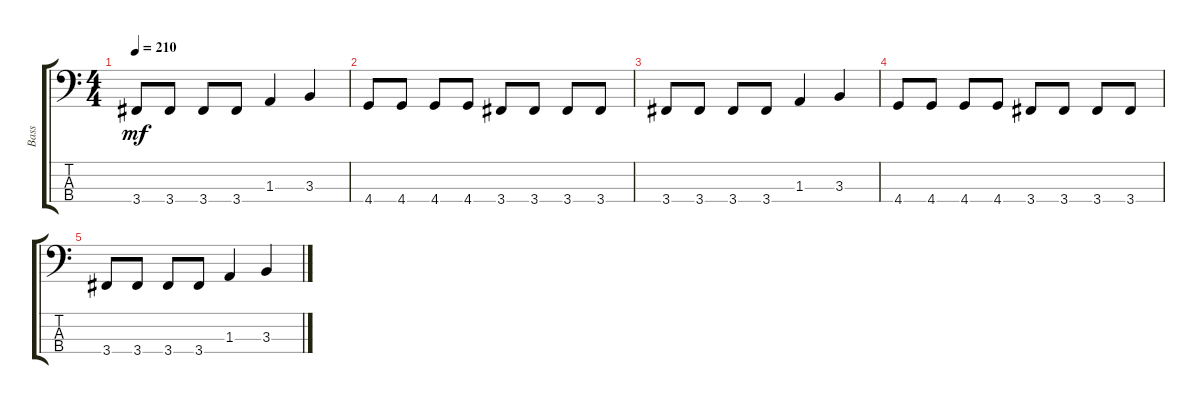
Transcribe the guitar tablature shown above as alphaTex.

\track ("Bass" "Bass") {instrument electricbasspick}
\staff {score tabs}
\tuning (Gb2 Db2 Ab1 Eb1) {hide}
\ts (4 4)
\tempo 210
\clef f4
\ks c
3.4.8{dy mf} 3.4.8 3.4.8 3.4.8 1.3.4 3.3.4 |
4.4.8 4.4.8 4.4.8 4.4.8 3.4.8 3.4.8 3.4.8 3.4.8 |
3.4.8 3.4.8 3.4.8 3.4.8 1.3.4 3.3.4 |
4.4.8 4.4.8 4.4.8 4.4.8 3.4.8 3.4.8 3.4.8 3.4.8 |
3.4.8 3.4.8 3.4.8 3.4.8 1.3.4 3.3.4
